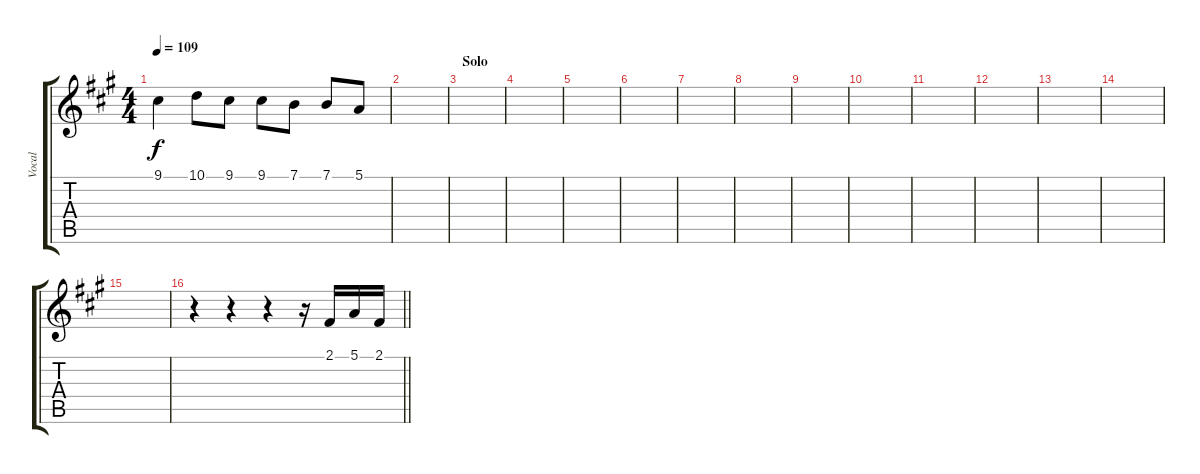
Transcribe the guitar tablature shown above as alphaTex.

\track ("Vocal" "Vocal") {instrument clarinet}
\staff {score tabs}
\tuning (E4 B3 G3 D3 A2 E2) {hide}
\ts (4 4)
\tempo 109
\clef g2
\ks f#minor
9.1.4{dy f} 10.1.8 9.1.8 9.1.8 7.1.8 7.1.8 5.1.8 |
|
\section ("" "Solo")
|
|
|
|
|
|
|
|
|
|
|
|
|
\barLineRight lightlight
r.4 r.4 r.4 r.16 2.1.16 5.1.16 2.1.16
